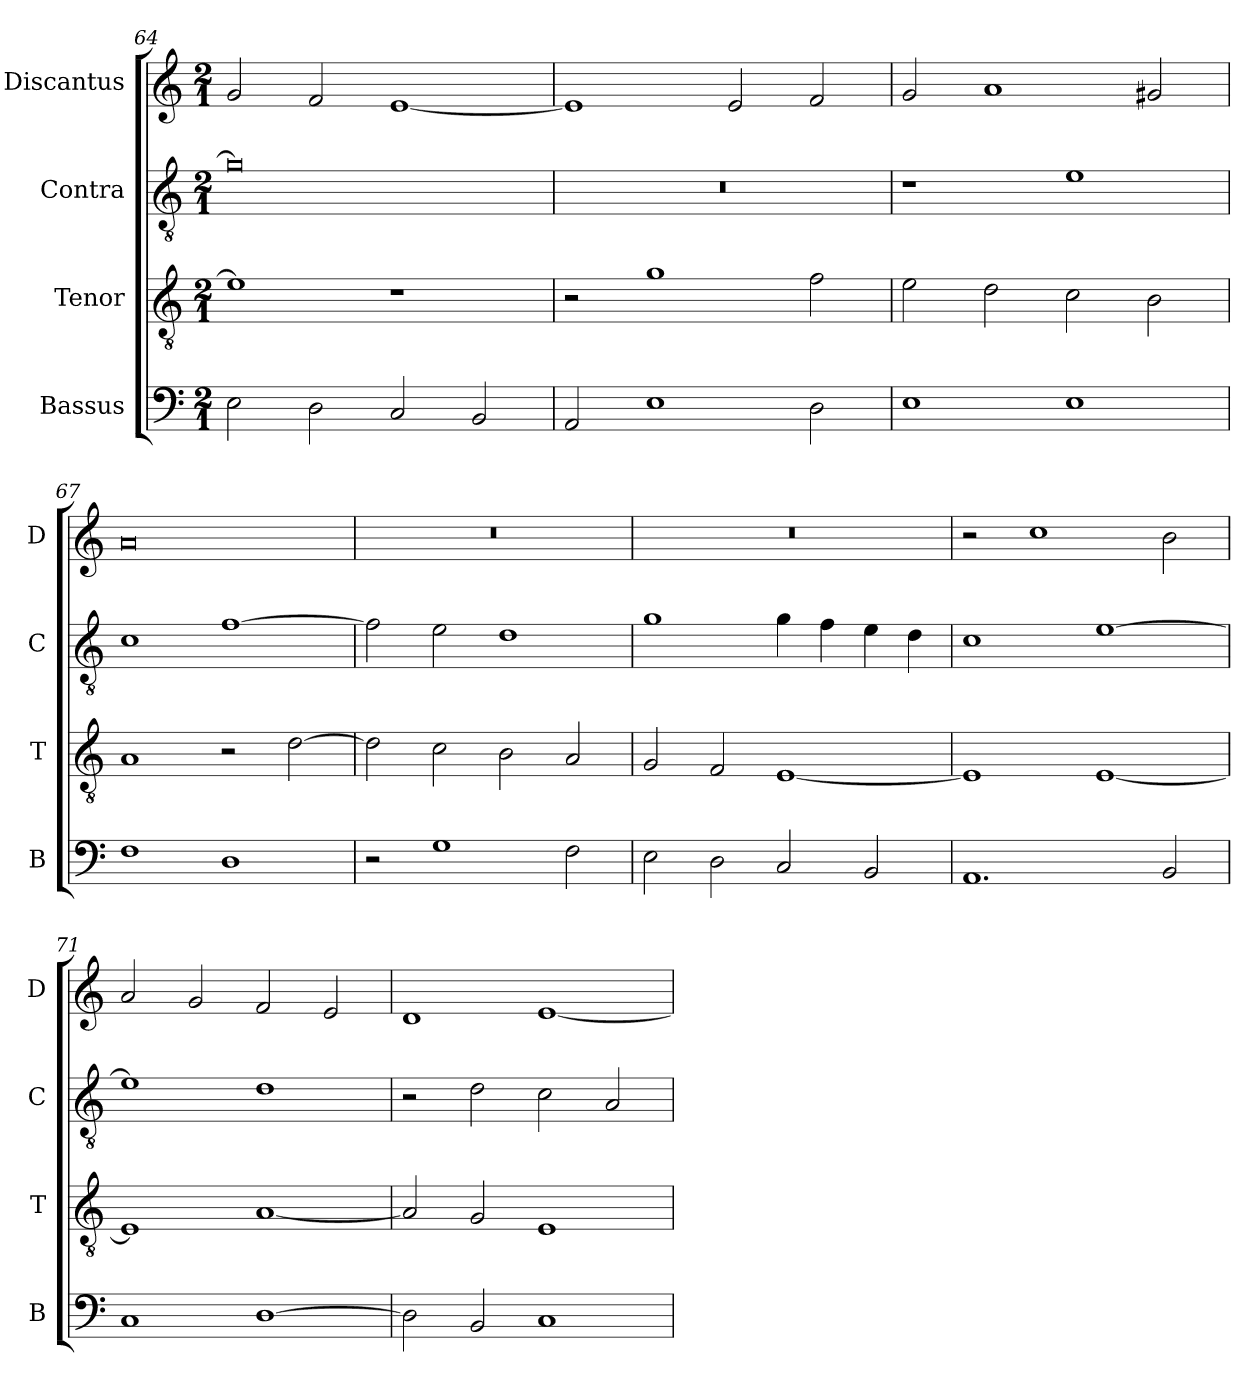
**kern	**kern	**kern	**kern
*part4	*part3	*part2	*part1
*staff4	*staff3	*staff2	*staff1
*I"Bassus	*I"Tenor	*I"Contra	*I"Discantus
*I'B	*I'T	*I'C	*I'D
*clefF4	*clefGv2	*clefGv2	*clefG2
*k[]	*k[]	*k[]	*k[]
*M2/1	*M2/1	*M2/1	*M2/1
=64	=64	=64	=64
2E\	1e]	0g]	2g/
2D\	.	.	2f/
2C/	1r	.	[1e
2BB/	.	.	.
=65	=65	=65	=65
2AA/	2r	0r	1e]
1E	1g	.	.
.	.	.	2e/
2D\	2f\	.	2f/
=66	=66	=66	=66
1E	2e\	1r	2g/
.	2d\	.	1a
1E	2c\	1e	.
.	2B\	.	2g#X/
=67	=67	=67	=67
1F	1A	1c	0a
1D	2r	[1f	.
.	[2d\	.	.
=68	=68	=68	=68
2r	2d\]	2f\]	0r
1G	2c\	2e\	.
.	2B\	1d	.
2F\	2A/	.	.
=69	=69	=69	=69
2E\	2G/	1g	0r
2D\	2F/	.	.
2C/	[1E	4g\	.
.	.	4f\	.
2BB/	.	4e\	.
.	.	4d\	.
=70	=70	=70	=70
1.AA	1E]	1c	2r
.	.	.	1cc
.	[1E	[1e	.
2BB/	.	.	2b\
=71	=71	=71	=71
1C	1E]	1e]	2a/
.	.	.	2g/
[1D	[1A	1d	2f/
.	.	.	2e/
=72	=72	=72	=72
2D\]	2A/]	2r	1d
2BB/	2G/	2d\	.
1C	1E	2c\	[1e
.	.	2A/	.
=	=	=	=
*-	*-	*-	*-
